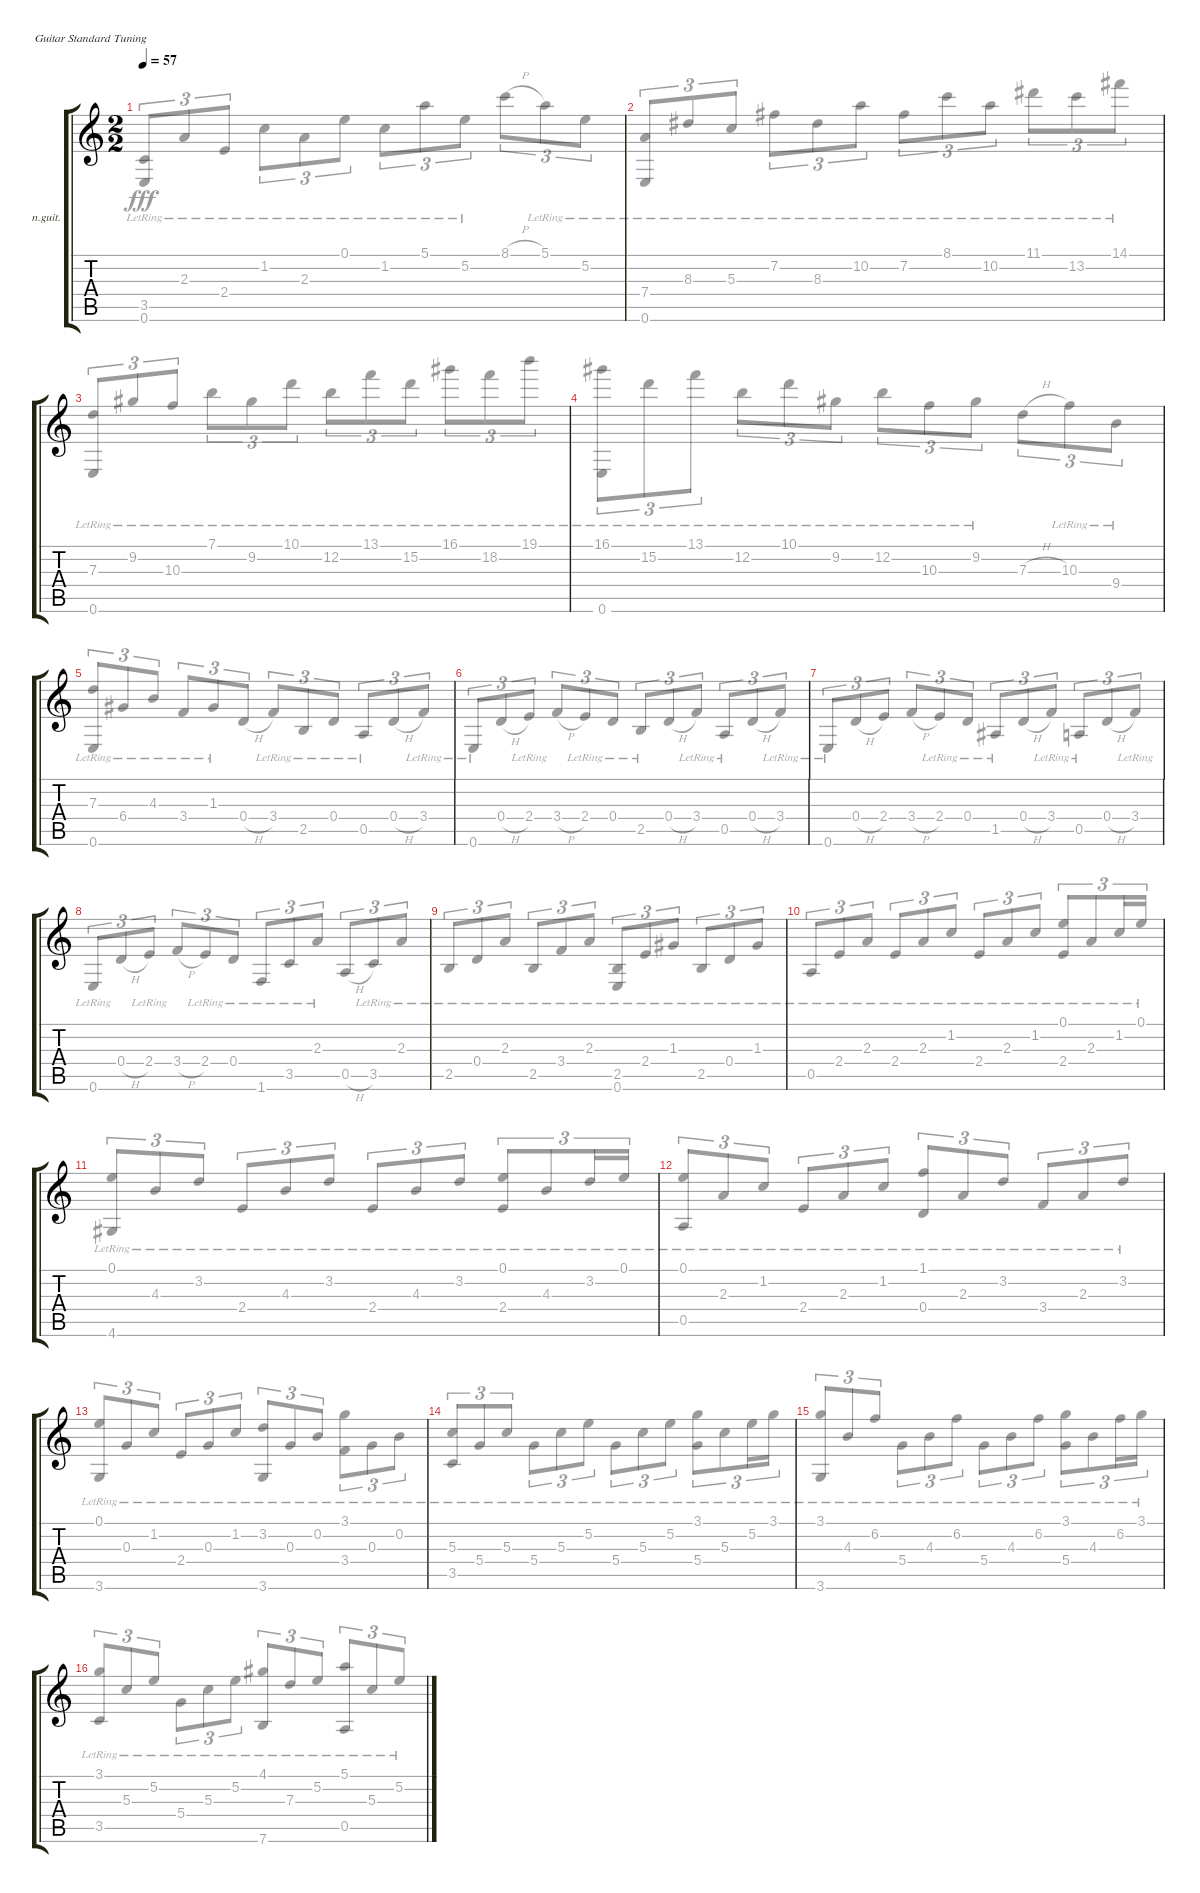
\bracketExtendMode groupsimilarinstruments
\firstSystemTrackNameOrientation horizontal
\otherSystemsTrackNameOrientation horizontal
\extendBarLines
\chordDiagramsInScore
\track ("Track 1" "n.guit.") {instrument acousticguitarnylon}
\staff {score tabs}
\tuning (E4 B3 G3 D3 A2 E2)
\voice
\ts (2 2)
\tempo 57
\clef g2
\ks c
|
|
|
|
|
|
|
|
|
|
|
|
|
|
|
\voice
\clef g2
\ks c
(3.5{lr} 0.6{lr}).8{tu (3 2) dy fff beam Up} 2.3{lr}.8{tu (3 2) beam Up} 2.4{lr}.8{tu (3 2) beam Up} 1.2{lr}.8{tu (3 2) beam Down} 2.3{lr}.8{tu (3 2) beam Down} 0.1{lr}.8{tu (3 2) beam Down} 1.2{lr}.8{tu (3 2) beam Down} 5.1{lr}.8{tu (3 2) beam Down} 5.2{lr}.8{tu (3 2) beam Down} 8.1{h}.8{tu (3 2) beam Down} 5.1{lr}.8{tu (3 2) beam Down} 5.2{lr}.8{tu (3 2) beam Down} |
(7.4{lr} 0.6{lr}).8{tu (3 2) beam Up} 8.3{lr acc #}.8{tu (3 2) beam Up} 5.3{lr}.8{tu (3 2) beam Up} 7.2{lr acc #}.8{tu (3 2) beam Down} 8.3{lr acc #}.8{tu (3 2) beam Down} 10.2{lr}.8{tu (3 2) beam Down} 7.2{lr acc #}.8{tu (3 2) beam Down} 8.1{lr}.8{tu (3 2) beam Down} 10.2{lr}.8{tu (3 2) beam Down} 11.1{lr acc #}.8{tu (3 2) beam Down} 13.2{lr}.8{tu (3 2) beam Down} 14.1{lr acc #}.8{tu (3 2) beam Down} |
(7.3{lr} 0.6{lr}).8{tu (3 2) beam Up} 9.2{lr acc #}.8{tu (3 2) beam Up} 10.3{lr}.8{tu (3 2) beam Up} 7.1{lr}.8{tu (3 2) beam Down} 9.2{lr acc #}.8{tu (3 2) beam Down} 10.1{lr}.8{tu (3 2) beam Down} 12.2{lr}.8{tu (3 2) beam Down} 13.1{lr}.8{tu (3 2) beam Down} 15.2{lr}.8{tu (3 2) beam Down} 16.1{lr acc #}.8{tu (3 2) beam Down} 18.2{lr}.8{tu (3 2) beam Down} 19.1{lr}.8{tu (3 2) beam Down} |
(16.1{lr acc #} 0.6{lr}).8{tu (3 2) beam Down} 15.2{lr}.8{tu (3 2) beam Down} 13.1{lr}.8{tu (3 2) beam Down} 12.2{lr}.8{tu (3 2) beam Down} 10.1{lr}.8{tu (3 2) beam Down} 9.2{lr acc #}.8{tu (3 2) beam Down} 12.2{lr}.8{tu (3 2) beam Down} 10.3{lr}.8{tu (3 2) beam Down} 9.2{lr acc #}.8{tu (3 2) beam Down} 7.3{h}.8{tu (3 2) beam Down} 10.3{lr}.8{tu (3 2) beam Down} 9.4{lr}.8{tu (3 2) beam Down} |
(7.3{lr} 0.6{lr}).8{tu (3 2) beam Up} 6.4{lr acc #}.8{tu (3 2) beam Up} 4.3{lr}.8{tu (3 2) beam Up} 3.4{lr}.8{tu (3 2) beam Up} 1.3{lr acc #}.8{tu (3 2) beam Up} 0.4{h}.8{tu (3 2) beam Up} 3.4{lr}.8{tu (3 2) beam Up} 2.5{lr}.8{tu (3 2) beam Up} 0.4{lr}.8{tu (3 2) beam Up} 0.5{lr}.8{tu (3 2) beam Up} 0.4{h}.8{tu (3 2) beam Up} 3.4{lr}.8{tu (3 2) beam Up} |
0.6{lr}.8{tu (3 2) beam Up} 0.4{h}.8{tu (3 2) beam Up} 2.4{lr}.8{tu (3 2) beam Up} 3.4{h}.8{tu (3 2) beam Up} 2.4{lr}.8{tu (3 2) beam Up} 0.4{lr}.8{tu (3 2) beam Up} 2.5{lr}.8{tu (3 2) beam Up} 0.4{h}.8{tu (3 2) beam Up} 3.4{lr}.8{tu (3 2) beam Up} 0.5{lr}.8{tu (3 2) beam Up} 0.4{h}.8{tu (3 2) beam Up} 3.4{lr}.8{tu (3 2) beam Up} |
0.6{lr}.8{tu (3 2) beam Up} 0.4{h}.8{tu (3 2) beam Up} 2.4.8{tu (3 2) beam Up} 3.4{h}.8{tu (3 2) beam Up} 2.4{lr}.8{tu (3 2) beam Up} 0.4{lr}.8{tu (3 2) beam Up} 1.5{lr acc #}.8{tu (3 2) beam Up} 0.4{h}.8{tu (3 2) beam Up} 3.4{lr}.8{tu (3 2) beam Up} 0.5{lr}.8{tu (3 2) beam Up} 0.4{h}.8{tu (3 2) beam Up} 3.4{lr}.8{tu (3 2) beam Up} |
0.6{lr}.8{tu (3 2) beam Up} 0.4{h}.8{tu (3 2) beam Up} 2.4{lr}.8{tu (3 2) beam Up} 3.4{h}.8{tu (3 2) beam Up} 2.4{lr}.8{tu (3 2) beam Up} 0.4{lr}.8{tu (3 2) beam Up} 1.6{lr}.8{tu (3 2) beam Up} 3.5{lr}.8{tu (3 2) beam Up} 2.3{lr}.8{tu (3 2) beam Up} 0.5{h}.8{tu (3 2) beam Up} 3.5{lr}.8{tu (3 2) beam Up} 2.3{lr}.8{tu (3 2) beam Up} |
2.5{lr}.8{tu (3 2) beam Up} 0.4{lr}.8{tu (3 2) beam Up} 2.3{lr}.8{tu (3 2) beam Up} 2.5{lr}.8{tu (3 2) beam Up} 3.4{lr}.8{tu (3 2) beam Up} 2.3{lr}.8{tu (3 2) beam Up} (2.5{lr} 0.6{lr}).8{tu (3 2) beam Up} 2.4{lr}.8{tu (3 2) beam Up} 1.3{lr acc #}.8{tu (3 2) beam Up} 2.5{lr}.8{tu (3 2) beam Up} 0.4{lr}.8{tu (3 2) beam Up} 1.3{lr acc #}.8{tu (3 2) beam Up} |
0.5{lr}.8{tu (3 2) beam Up} 2.4{lr}.8{tu (3 2) beam Up} 2.3{lr}.8{tu (3 2) beam Up} 2.4{lr}.8{tu (3 2) beam Up} 2.3{lr}.8{tu (3 2) beam Up} 1.2{lr}.8{tu (3 2) beam Up} 2.4{lr}.8{tu (3 2) beam Up} 2.3{lr}.8{tu (3 2) beam Up} 1.2{lr}.8{tu (3 2) beam Up} (0.1{lr} 2.4{lr}).8{tu (3 2) beam Up} 2.3{lr}.8{tu (3 2) beam Up} 1.2{lr}.16{tu (3 2) beam Up} 0.1{lr}.16{tu (3 2) beam Up} |
(0.1{lr} 4.6{lr acc #}).8{tu (3 2) beam Up} 4.3{lr}.8{tu (3 2) beam Up} 3.2{lr}.8{tu (3 2) beam Up} 2.4{lr}.8{tu (3 2) beam Up} 4.3{lr}.8{tu (3 2) beam Up} 3.2{lr}.8{tu (3 2) beam Up} 2.4{lr}.8{tu (3 2) beam Up} 4.3{lr}.8{tu (3 2) beam Up} 3.2{lr}.8{tu (3 2) beam Up} (0.1{lr} 2.4{lr}).8{tu (3 2) beam Up} 4.3{lr}.8{tu (3 2) beam Up} 3.2{lr}.16{tu (3 2) beam Up} 0.1{lr}.16{tu (3 2) beam Up} |
(0.1{lr} 0.5{lr}).8{tu (3 2) beam Up} 2.3{lr}.8{tu (3 2) beam Up} 1.2{lr}.8{tu (3 2) beam Up} 2.4{lr}.8{tu (3 2) beam Up} 2.3{lr}.8{tu (3 2) beam Up} 1.2{lr}.8{tu (3 2) beam Up} (1.1{lr} 0.4{lr}).8{tu (3 2) beam Up} 2.3{lr}.8{tu (3 2) beam Up} 3.2{lr}.8{tu (3 2) beam Up} 3.4{lr}.8{tu (3 2) beam Up} 2.3{lr}.8{tu (3 2) beam Up} 3.2{lr}.8{tu (3 2) beam Up} |
(0.1{lr} 3.6{lr}).8{tu (3 2) beam Up} 0.3{lr}.8{tu (3 2) beam Up} 1.2{lr}.8{tu (3 2) beam Up} 2.4{lr}.8{tu (3 2) beam Up} 0.3{lr}.8{tu (3 2) beam Up} 1.2{lr}.8{tu (3 2) beam Up} (3.2{lr} 3.6{lr}).8{tu (3 2) beam Up} 0.3{lr}.8{tu (3 2) beam Up} 0.2{lr}.8{tu (3 2) beam Up} (3.1{lr} 3.4).8{tu (3 2) beam Down} 0.3{lr}.8{tu (3 2) beam Down} 0.2{lr}.8{tu (3 2) beam Down} |
(5.3{lr} 3.5{lr}).8{tu (3 2) beam Up} 5.4{lr}.8{tu (3 2) beam Up} 5.3{lr}.8{tu (3 2) beam Up} 5.4{lr}.8{tu (3 2) beam Down} 5.3{lr}.8{tu (3 2) beam Down} 5.2{lr}.8{tu (3 2) beam Down} 5.4{lr}.8{tu (3 2) beam Down} 5.3{lr}.8{tu (3 2) beam Down} 5.2{lr}.8{tu (3 2) beam Down} (3.1{lr} 5.4{lr}).8{tu (3 2) beam Down} 5.3{lr}.8{tu (3 2) beam Down} 5.2{lr}.16{tu (3 2) beam Down} 3.1{lr}.16{tu (3 2) beam Down} |
(3.1{lr} 3.6{lr}).8{tu (3 2) beam Up} 4.3{lr}.8{tu (3 2) beam Up} 6.2{lr}.8{tu (3 2) beam Up} 5.4{lr}.8{tu (3 2) beam Down} 4.3{lr}.8{tu (3 2) beam Down} 6.2{lr}.8{tu (3 2) beam Down} 5.4{lr}.8{tu (3 2) beam Down} 4.3{lr}.8{tu (3 2) beam Down} 6.2{lr}.8{tu (3 2) beam Down} (3.1{lr} 5.4{lr}).8{tu (3 2) beam Down} 4.3{lr}.8{tu (3 2) beam Down} 6.2{lr}.16{tu (3 2) beam Down} 3.1{lr}.16{tu (3 2) beam Down} |
(3.1{lr} 3.5{lr}).8{tu (3 2) beam Up} 5.3{lr}.8{tu (3 2) beam Up} 5.2{lr}.8{tu (3 2) beam Up} 5.4{lr}.8{tu (3 2) beam Down} 5.3{lr}.8{tu (3 2) beam Down} 5.2{lr}.8{tu (3 2) beam Down} (4.1{lr acc #} 7.6{lr}).8{tu (3 2) beam Up} 7.3{lr}.8{tu (3 2) beam Up} 5.2{lr}.8{tu (3 2) beam Up} (5.1{lr} 0.5{lr}).8{tu (3 2) beam Up} 5.3{lr}.8{tu (3 2) beam Up} 5.2{lr}.8{tu (3 2) beam Up}
